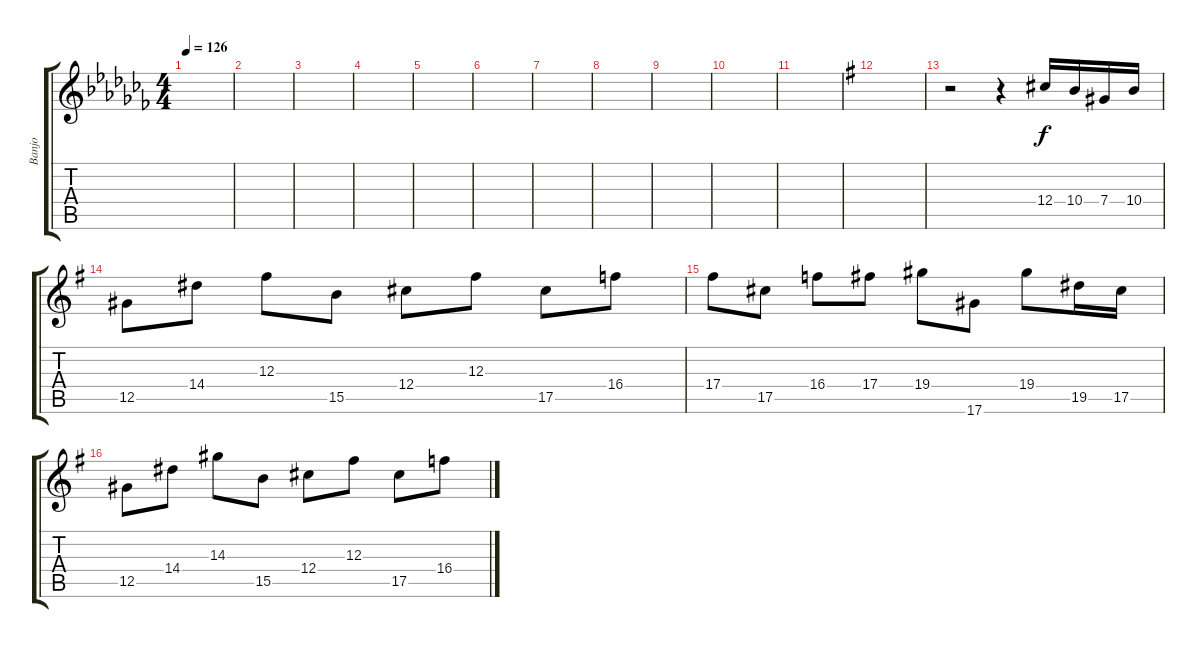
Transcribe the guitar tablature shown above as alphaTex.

\track ("Banjo" "Banjo") {instrument banjo}
\staff {score tabs}
\tuning (Eb4 Bb3 Gb3 Db3 Ab2 Eb2) {hide}
\displaytranspose 12
\ts (4 4)
\tempo 126
\clef g2
\ks cb
|
|
|
|
|
|
|
|
|
|
|
\ks g
|
r.2 r.4 12.4.16 10.4.16 7.4.16 10.4.16 |
12.5.8 14.4.8 12.3.8 15.5.8 12.4.8 12.3.8 17.5.8 16.4.8 |
17.4.8 17.5.8 16.4.8 17.4.8 19.4.8 17.6.8 19.4.8 19.5.16 17.5.16 |
12.5.8 14.4.8 14.3.8 15.5.8 12.4.8 12.3.8 17.5.8 16.4.8
